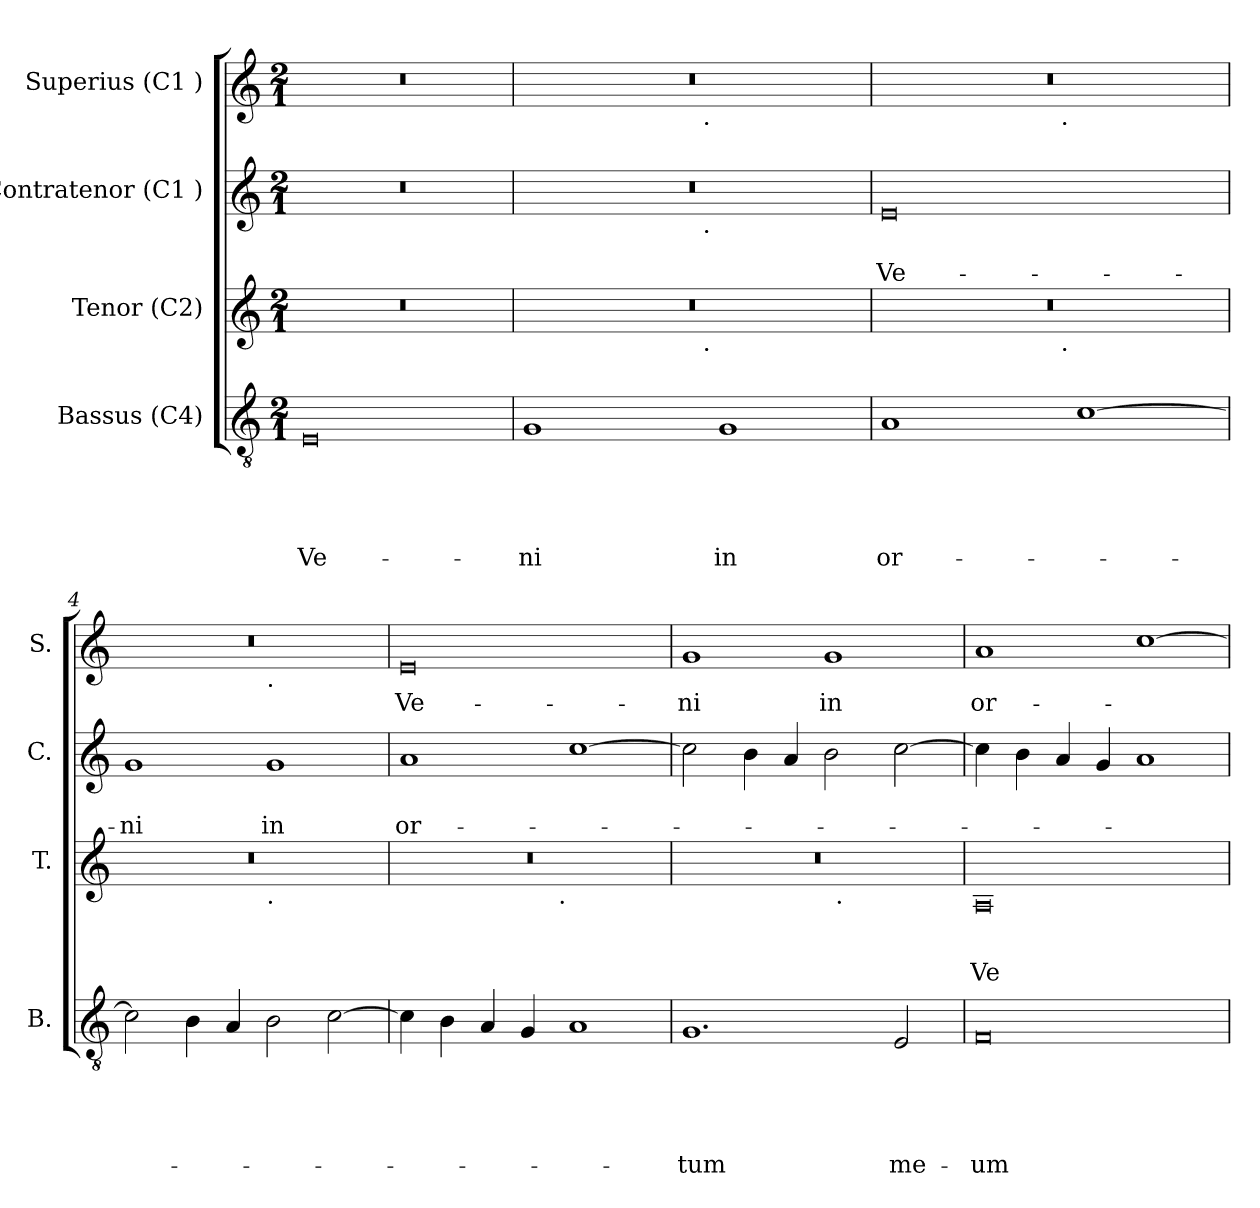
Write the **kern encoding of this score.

**kern	**text	**text	**text	**text	**text	**kern	**text	**text	**text	**kern	**text	**text	**kern	**text
*part4	*part4	*part4	*part4	*part4	*part4	*part3	*part3	*part3	*part3	*part2	*part2	*part2	*part1	*part1
*staff4	*staff4	*staff4	*staff4	*staff4	*staff4	*staff3	*staff3	*staff3	*staff3	*staff2	*staff2	*staff2	*staff1	*staff1
*I"Bassus (C4)	*	*	*	*	*	*I"Tenor (C2)	*	*	*	*I"Contratenor (C1 )	*	*	*I"Superius (C1 )	*
*I'B.	*	*	*	*	*	*I'T.	*	*	*	*I'C.	*	*	*I'S.	*
*clefGv2	*	*	*	*	*	*clefG2	*	*	*	*clefG2	*	*	*clefG2	*
*k[]	*	*	*	*	*	*k[]	*	*	*	*k[]	*	*	*k[]	*
*C:	*	*	*	*	*	*C:	*	*	*	*C:	*	*	*C:	*
*M2/1	*	*	*	*	*	*M2/1	*	*	*	*M2/1	*	*	*M2/1	*
=1	=1	=1	=1	=1	=1	=1	=1	=1	=1	=1	=1	=1	=1	=1
!	!	!	!	!	!LO:LY:b:rj	!	!	!	!	!	!	!	!	!
0E	.	.	.	.	Ve-	0r	.	.	.	0r	.	.	0r	.
=2	=2	=2	=2	=2	=2	=2	=2	=2	=2	=2	=2	=2	=2	=2
!	!	!	!	!	!LO:LY:b	!	!	!	!	!	!	!	!	!
*	*	*	*	*	*	*^	*	*	*	*^	*	*	*^	*
1G	.	.	.	.	-ni	0r	2ryy	.	.	.	0r	2ryy	.	.	0r	2ryy	.
.	.	.	.	.	.	.	4...ryy	.	.	.	.	4...ryy	.	.	.	4...ryy	.
!	!	!	!	!	!	!	!	!	!	!	!	!	!	!	!	!LO:TX:b:t=.	!
!	!	!	!	!	!	!	!	!	!	!	!	!LO:TX:b:t=.	!	!	!	!	!
!	!	!	!	!	!	!	!LO:TX:b:t=.	!	!	!	!	!	!	!	!	!	!
.	.	.	.	.	.	.	1ryy	.	.	.	.	1ryy	.	.	.	1ryy	.
!	!	!	!	!	!LO:LY:b	!	!	!	!	!	!	!	!	!	!	!	!
1G	.	.	.	.	in	.	.	.	.	.	.	.	.	.	.	.	.
.	.	.	.	.	.	.	32ryy	.	.	.	.	32ryy	.	.	.	32ryy	.
=3	=3	=3	=3	=3	=3	=3	=3	=3	=3	=3	=3	=3	=3	=3	=3	=3	=3
!	!	!	!	!	!LO:LY:b	!	!	!	!	!	!	!	!	!LO:LY:b:rj	!	!	!
*	*	*	*	*	*	*	*	*	*	*	*v	*v	*	*	*	*	*
1A	.	.	.	.	or-	0r	2ryy	.	.	.	0e	.	Ve-	0r	2ryy	.
.	.	.	.	.	.	.	4...ryy	.	.	.	.	.	.	.	4...ryy	.
!	!	!	!	!	!	!	!	!	!	!	!	!	!	!	!LO:TX:b:t=.	!
!	!	!	!	!	!	!	!LO:TX:b:t=.	!	!	!	!	!	!	!	!	!
.	.	.	.	.	.	.	1ryy	.	.	.	.	.	.	.	1ryy	.
[>1c	.	.	.	.	.	.	.	.	.	.	.	.	.	.	.	.
.	.	.	.	.	.	.	32ryy	.	.	.	.	.	.	.	32ryy	.
=4	=4	=4	=4	=4	=4	=4	=4	=4	=4	=4	=4	=4	=4	=4	=4	=4
!	!	!	!	!	!	!	!	!	!	!	!	!	!LO:LY:b	!	!	!
2c\]	.	.	.	.	.	0r	1ryy	.	.	.	1g	.	-ni	0r	1ryy	.
4B\	.	.	.	.	.	.	.	.	.	.	.	.	.	.	.	.
4A/	.	.	.	.	.	.	.	.	.	.	.	.	.	.	.	.
!	!	!	!	!	!	!	!	!	!	!	!	!	!	!	!LO:TX:b:t=.	!
!	!	!	!	!	!	!	!LO:TX:b:t=.	!	!	!	!	!	!	!	!	!
!	!	!	!	!	!	!	!	!	!	!	!	!	!LO:LY:b	!	!	!
2B\	.	.	.	.	.	.	1ryy	.	.	.	1g	.	in	.	1ryy	.
[>2c\	.	.	.	.	.	.	.	.	.	.	.	.	.	.	.	.
=5	=5	=5	=5	=5	=5	=5	=5	=5	=5	=5	=5	=5	=5	=5	=5	=5
!	!	!	!	!	!	!	!	!	!	!	!	!	!LO:LY:b	!	!	!LO:LY:b:rj
*	*	*	*	*	*	*	*	*	*	*	*	*	*	*v	*v	*
4c\]	.	.	.	.	.	0r	2ryy	.	.	.	1a	.	or-	0e	Ve-
4B\	.	.	.	.	.	.	.	.	.	.	.	.	.	.	.
4A/	.	.	.	.	.	.	4...ryy	.	.	.	.	.	.	.	.
4G/	.	.	.	.	.	.	.	.	.	.	.	.	.	.	.
!	!	!	!	!	!	!	!LO:TX:b:t=.	!	!	!	!	!	!	!	!
.	.	.	.	.	.	.	1ryy	.	.	.	.	.	.	.	.
1A	.	.	.	.	.	.	.	.	.	.	[<1cc	.	.	.	.
.	.	.	.	.	.	.	32ryy	.	.	.	.	.	.	.	.
!!LO:LB:g=z
=6	=6	=6	=6	=6	=6	=6	=6	=6	=6	=6	=6	=6	=6	=6	=6
!	!	!	!	!	!LO:LY:b	!	!	!	!	!	!	!	!	!	!LO:LY:b
1.G	.	.	.	.	-tum	0r	1ryy	.	.	.	2cc\]	.	.	1g	-ni
.	.	.	.	.	.	.	.	.	.	.	4b\	.	.	.	.
.	.	.	.	.	.	.	.	.	.	.	4a/	.	.	.	.
!	!	!	!	!	!	!	!	!	!	!	!	!	!	!	!LO:LY:b
.	.	.	.	.	.	.	32ryy	.	.	.	2b\	.	.	1g	in
!	!	!	!	!	!	!	!LO:TX:b:t=.	!	!	!	!	!	!	!	!
.	.	.	.	.	.	.	2ryy	.	.	.	.	.	.	.	.
!	!	!	!	!	!LO:LY:b	!	!	!	!	!	!	!	!	!	!
2E/	.	.	.	.	me-	.	.	.	.	.	[>2cc\	.	.	.	.
.	.	.	.	.	.	.	4...ryy	.	.	.	.	.	.	.	.
=7	=7	=7	=7	=7	=7	=7	=7	=7	=7	=7	=7	=7	=7	=7	=7
!	!	!	!	!	!LO:LY:b	!	!	!	!	!LO:LY:b:rj	!	!	!	!	!LO:LY:b
*	*	*	*	*	*	*v	*v	*	*	*	*	*	*	*	*
0F	.	.	.	.	-um	0A	.	.	Ve-	4cc\]	.	.	1a	or-
.	.	.	.	.	.	.	.	.	.	4b\	.	.	.	.
.	.	.	.	.	.	.	.	.	.	4a/	.	.	.	.
.	.	.	.	.	.	.	.	.	.	4g/	.	.	.	.
.	.	.	.	.	.	.	.	.	.	1a	.	.	[>1cc	.
=	=	=	=	=	=	=	=	=	=	=	=	=	=	=
*-	*-	*-	*-	*-	*-	*-	*-	*-	*-	*-	*-	*-	*-	*-
